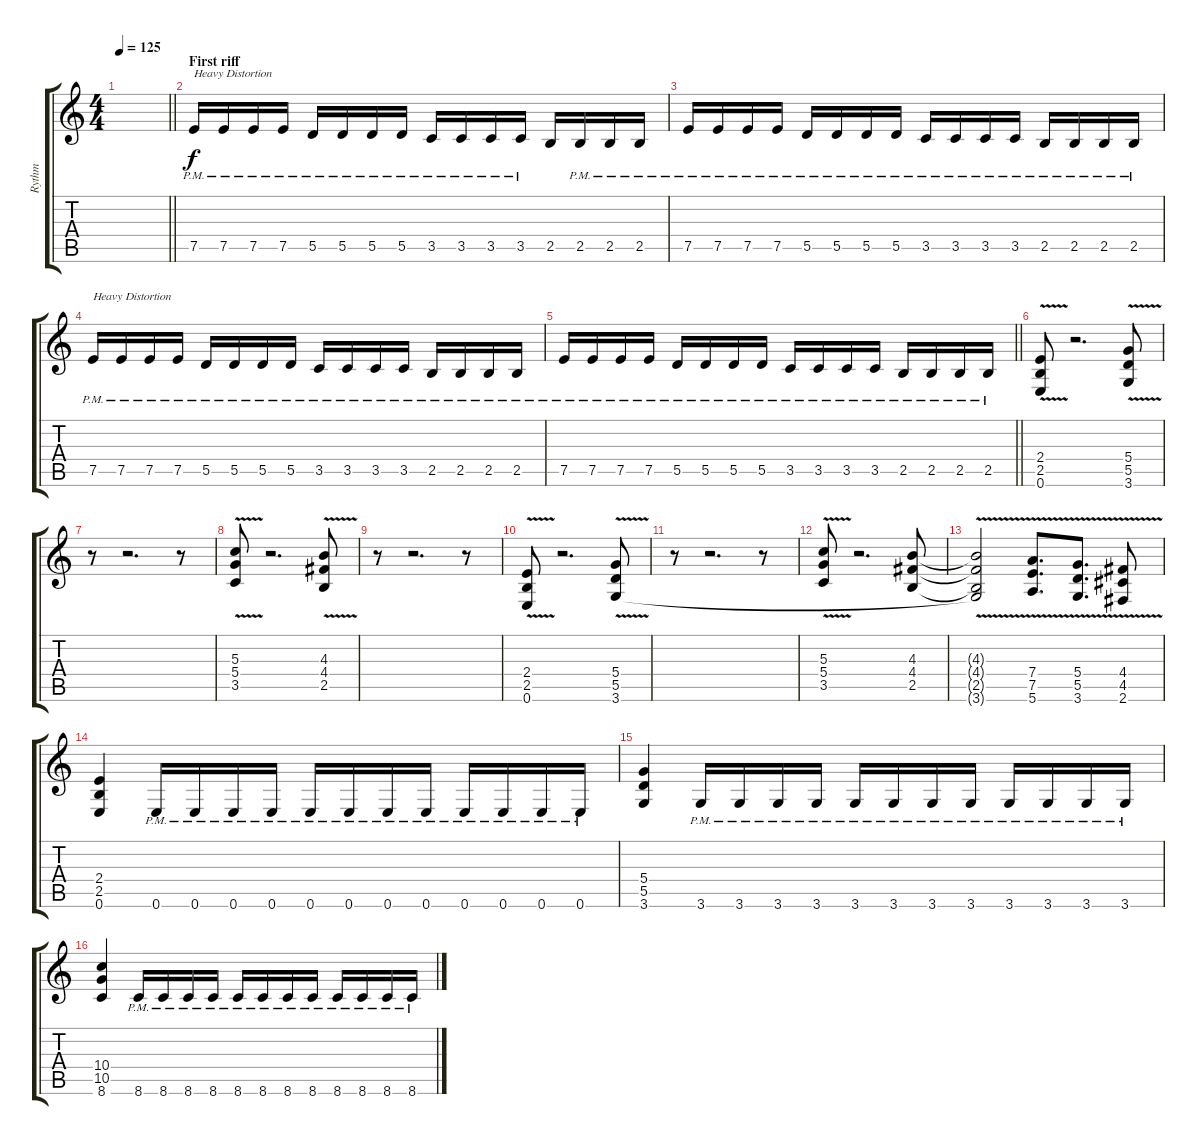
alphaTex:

\track ("Rythm" "Rythm") {instrument distortionguitar}
\staff {score tabs}
\tuning (E4 B3 G3 D3 A2 E2) {hide}
\ts (4 4)
\tempo 125
\clef g2
\barLineRight lightlight
\ks c
|
\section ("" "First riff")
7.5{pm}.16{txt "Heavy Distortion" instrument distortionguitar} 7.5{pm}.16 7.5{pm}.16 7.5{pm}.16 5.5{pm}.16 5.5{pm}.16 5.5{pm}.16 5.5{pm}.16 3.5{pm}.16 3.5{pm}.16 3.5{pm}.16 3.5{pm}.16 2.5.16 2.5{pm}.16 2.5{pm}.16 2.5{pm}.16 |
7.5{pm}.16 7.5{pm}.16 7.5{pm}.16 7.5{pm}.16 5.5{pm}.16 5.5{pm}.16 5.5{pm}.16 5.5{pm}.16 3.5{pm}.16 3.5{pm}.16 3.5{pm}.16 3.5{pm}.16 2.5{pm}.16 2.5{pm}.16 2.5{pm}.16 2.5{pm}.16 |
7.5{pm}.16{txt "Heavy Distortion" instrument distortionguitar} 7.5{pm}.16 7.5{pm}.16 7.5{pm}.16 5.5{pm}.16 5.5{pm}.16 5.5{pm}.16 5.5{pm}.16 3.5{pm}.16 3.5{pm}.16 3.5{pm}.16 3.5{pm}.16 2.5{pm}.16 2.5{pm}.16 2.5{pm}.16 2.5{pm}.16 |
\barLineRight lightlight
7.5{pm}.16 7.5{pm}.16 7.5{pm}.16 7.5{pm}.16 5.5{pm}.16 5.5{pm}.16 5.5{pm}.16 5.5{pm}.16 3.5{pm}.16 3.5{pm}.16 3.5{pm}.16 3.5{pm}.16 2.5{pm}.16 2.5{pm}.16 2.5{pm}.16 2.5{pm}.16 |
(2.4{v} 2.5{v} 0.6{v}).8 r.2{d} (5.4{v} 5.5{v} 3.6{v}).8 |
r.8 r.2{d} r.8 |
(5.3{v} 5.4{v} 3.5{v}).8 r.2{d} (4.3{v} 4.4{v} 2.5{v}).8 |
r.8 r.2{d} r.8 |
(2.4{v} 2.5{v} 0.6{v}).8 r.2{d} (5.4{v} 5.5{v} 3.6{v}).8 |
r.8 r.2{d} r.8 |
(5.3{v} 5.4{v} 3.5{v}).8 r.2{d} (4.3 4.4 2.5).8 |
(4.3{t} 4.4{t} 2.5{t} 3.6{t}).2 (7.4{v} 7.5{v} 5.6{v}).8{d} (5.4{v} 5.5{v} 3.6{v}).8{d} (4.4{v} 4.5{v} 2.6{v}).8 |
(2.4 2.5 0.6).4 0.6{pm}.16 0.6{pm}.16 0.6{pm}.16 0.6{pm}.16 0.6{pm}.16 0.6{pm}.16 0.6{pm}.16 0.6{pm}.16 0.6{pm}.16 0.6{pm}.16 0.6{pm}.16 0.6{pm}.16 |
(5.4 5.5 3.6).4 3.6{pm}.16 3.6{pm}.16 3.6{pm}.16 3.6{pm}.16 3.6{pm}.16 3.6{pm}.16 3.6{pm}.16 3.6{pm}.16 3.6{pm}.16 3.6{pm}.16 3.6{pm}.16 3.6{pm}.16 |
(10.4 10.5 8.6).4 8.6{pm}.16 8.6{pm}.16 8.6{pm}.16 8.6{pm}.16 8.6{pm}.16 8.6{pm}.16 8.6{pm}.16 8.6{pm}.16 8.6{pm}.16 8.6{pm}.16 8.6{pm}.16 8.6{pm}.16
